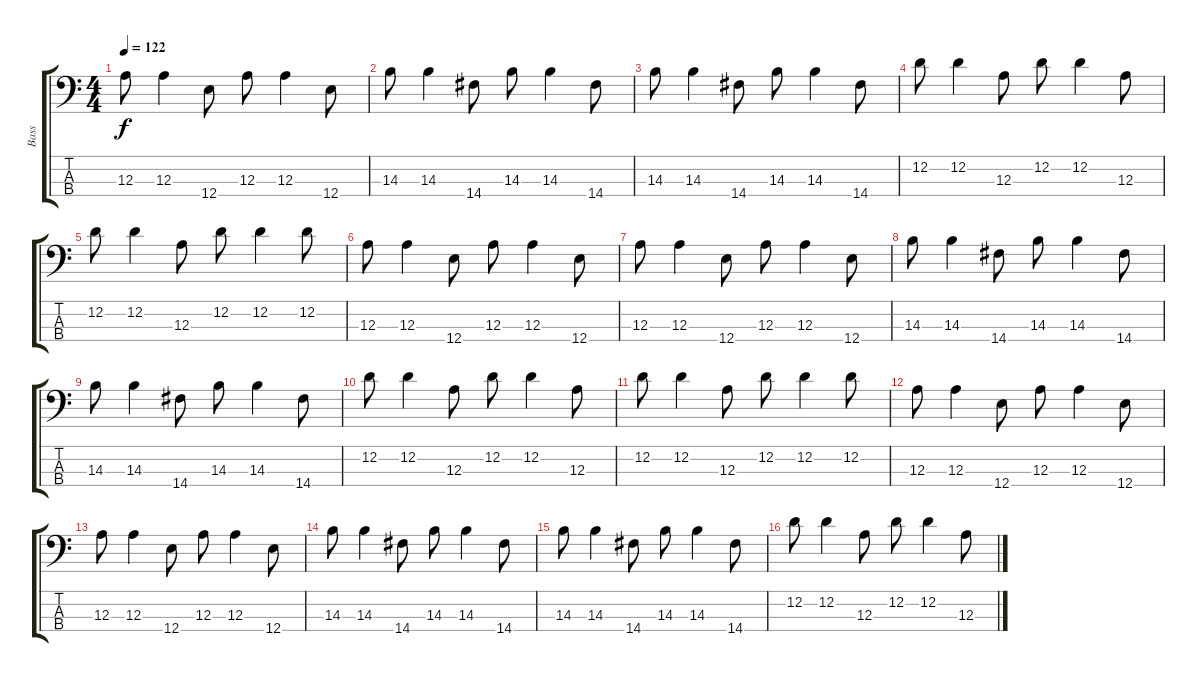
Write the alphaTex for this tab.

\track ("Bass" "Bass") {instrument electricbassfinger}
\staff {score tabs}
\tuning (G2 D2 A1 E1) {hide}
\ts (4 4)
\tempo 122
\clef f4
\ks c
12.3.8{dy f} 12.3.4 12.4.8 12.3.8 12.3.4 12.4.8 |
14.3.8 14.3.4 14.4.8 14.3.8 14.3.4 14.4.8 |
14.3.8 14.3.4 14.4.8 14.3.8 14.3.4 14.4.8 |
12.2.8 12.2.4 12.3.8 12.2.8 12.2.4 12.3.8 |
12.2.8 12.2.4 12.3.8 12.2.8 12.2.4 12.2.8 |
12.3.8 12.3.4 12.4.8 12.3.8 12.3.4 12.4.8 |
12.3.8 12.3.4 12.4.8 12.3.8 12.3.4 12.4.8 |
14.3.8 14.3.4 14.4.8 14.3.8 14.3.4 14.4.8 |
14.3.8 14.3.4 14.4.8 14.3.8 14.3.4 14.4.8 |
12.2.8 12.2.4 12.3.8 12.2.8 12.2.4 12.3.8 |
12.2.8 12.2.4 12.3.8 12.2.8 12.2.4 12.2.8 |
12.3.8 12.3.4 12.4.8 12.3.8 12.3.4 12.4.8 |
12.3.8 12.3.4 12.4.8 12.3.8 12.3.4 12.4.8 |
14.3.8 14.3.4 14.4.8 14.3.8 14.3.4 14.4.8 |
14.3.8 14.3.4 14.4.8 14.3.8 14.3.4 14.4.8 |
12.2.8 12.2.4 12.3.8 12.2.8 12.2.4 12.3.8
